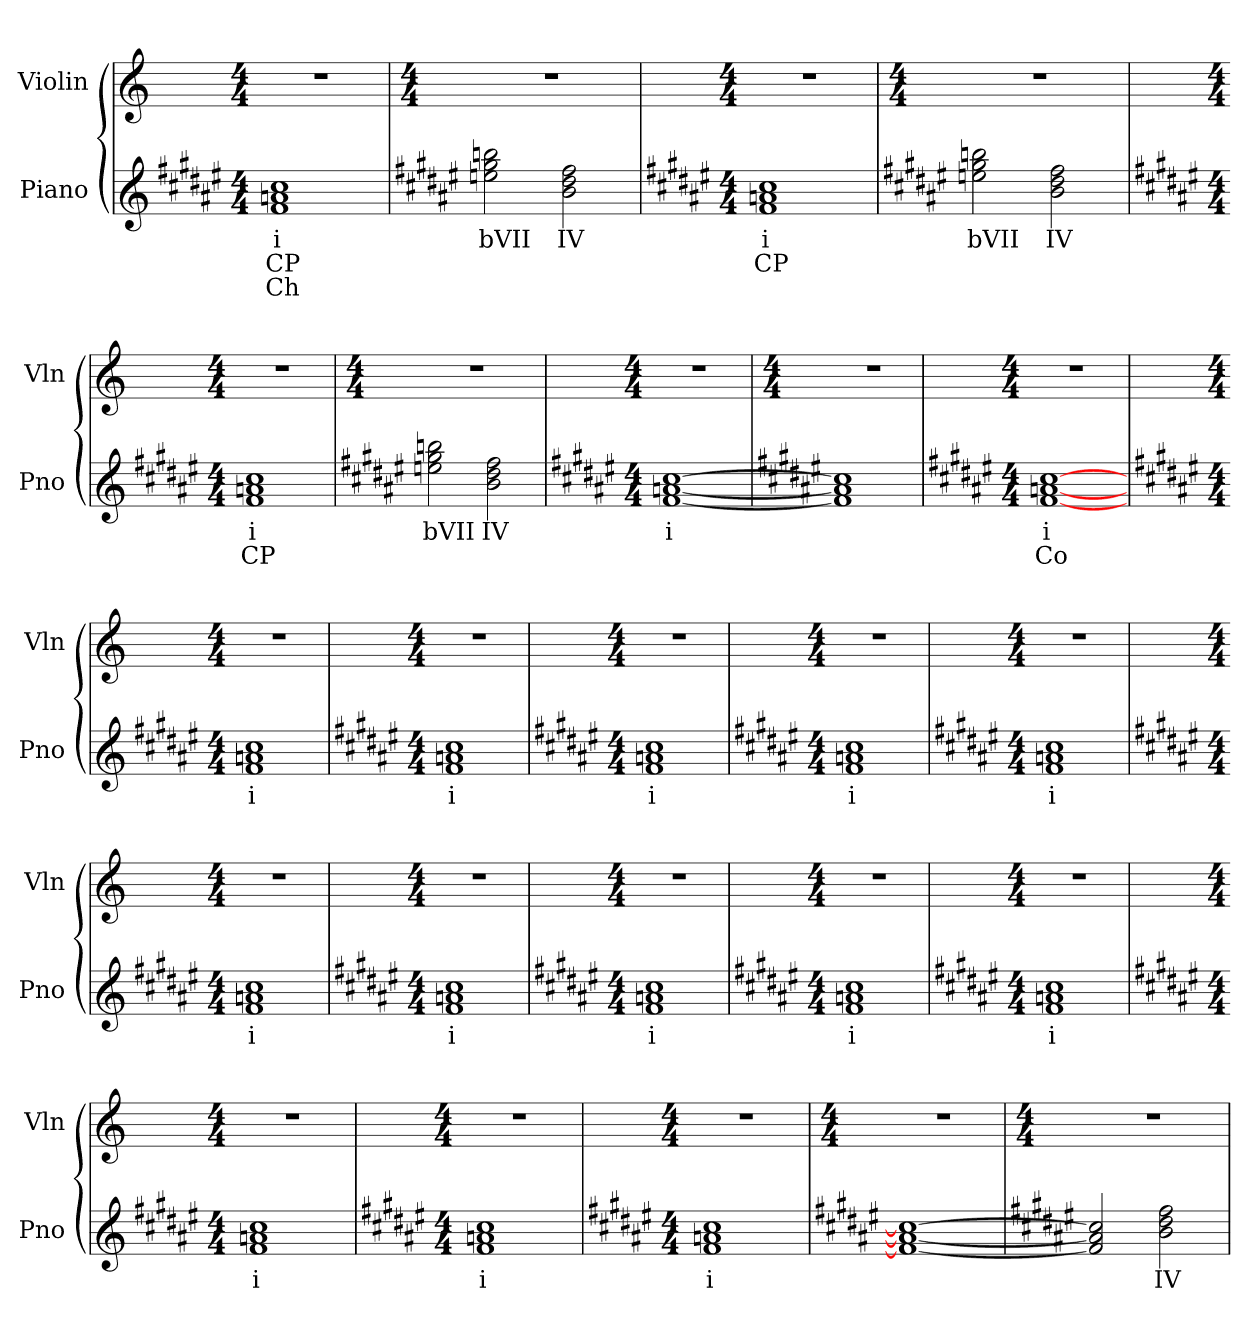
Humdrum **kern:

**kern	**text	**text	**text	**kern
*part2	*part2	*part2	*part2	*part1
*staff2	*staff2	*staff2	*staff2	*staff1
*I"Piano	*	*	*	*I"Violin
*I'Pno	*	*	*	*I'Vln
*	*	*	*	*clefG2
*k[f#c#g#d#a#e#]	*	*	*	*
*F#:	*	*	*	*
*M4/4	*	*	*	*M4/4
=1	=1	=1	=1	=1
1f# 1an 1cc#	i	CP	Ch	1r
=1	=1	=1	=1	=1
*k[f#c#g#d#a#e#]	*	*	*	*
*F#:	*	*	*	*
*	*	*	*	*M4/4
2een 2gg# 2bbn	bVII	.	.	1r
2b 2dd# 2ff#	IV	.	.	.
=1	=1	=1	=1	=1
*k[f#c#g#d#a#e#]	*	*	*	*
*F#:	*	*	*	*
*M4/4	*	*	*	*M4/4
1f# 1an 1cc#	i	CP	.	1r
=1	=1	=1	=1	=1
*k[f#c#g#d#a#e#]	*	*	*	*
*F#:	*	*	*	*
*	*	*	*	*M4/4
2een 2gg# 2bbn	bVII	.	.	1r
2b 2dd# 2ff#	IV	.	.	.
=1	=1	=1	=1	=1
*k[f#c#g#d#a#e#]	*	*	*	*
*F#:	*	*	*	*
*M4/4	*	*	*	*M4/4
1f# 1an 1cc#	i	CP	.	1r
=1	=1	=1	=1	=1
*k[f#c#g#d#a#e#]	*	*	*	*
*F#:	*	*	*	*
*	*	*	*	*M4/4
2een 2gg# 2bbn	bVII	.	.	1r
2b 2dd# 2ff#	IV	.	.	.
=1	=1	=1	=1	=1
*k[f#c#g#d#a#e#]	*	*	*	*
*F#:	*	*	*	*
*M4/4	*	*	*	*M4/4
[1f# [1an [1cc#	i	.	.	1r
=1	=1	=1	=1	=1
*k[f#c#g#d#a#e#]	*	*	*	*
*F#:	*	*	*	*
*	*	*	*	*M4/4
1f#] 1an] 1cc#]	.	.	.	1r
=1	=1	=1	=1	=1
*k[f#c#g#d#a#e#]	*	*	*	*
*F#:	*	*	*	*
*M4/4	*	*	*	*M4/4
[1f# [1an [1cc#	i	Co	.	1r
=1	=1	=1	=1	=1
*k[f#c#g#d#a#e#]	*	*	*	*
*F#:	*	*	*	*
*M4/4	*	*	*	*M4/4
1f# 1an 1cc#	i	.	.	1r
=1	=1	=1	=1	=1
*k[f#c#g#d#a#e#]	*	*	*	*
*F#:	*	*	*	*
*M4/4	*	*	*	*M4/4
1f# 1an 1cc#	i	.	.	1r
=1	=1	=1	=1	=1
*k[f#c#g#d#a#e#]	*	*	*	*
*F#:	*	*	*	*
*M4/4	*	*	*	*M4/4
1f# 1an 1cc#	i	.	.	1r
=1	=1	=1	=1	=1
*k[f#c#g#d#a#e#]	*	*	*	*
*F#:	*	*	*	*
*M4/4	*	*	*	*M4/4
1f# 1an 1cc#	i	.	.	1r
=1	=1	=1	=1	=1
*k[f#c#g#d#a#e#]	*	*	*	*
*F#:	*	*	*	*
*M4/4	*	*	*	*M4/4
1f# 1an 1cc#	i	.	.	1r
=1	=1	=1	=1	=1
*k[f#c#g#d#a#e#]	*	*	*	*
*F#:	*	*	*	*
*M4/4	*	*	*	*M4/4
1f# 1an 1cc#	i	.	.	1r
=1	=1	=1	=1	=1
*k[f#c#g#d#a#e#]	*	*	*	*
*F#:	*	*	*	*
*M4/4	*	*	*	*M4/4
1f# 1an 1cc#	i	.	.	1r
=1	=1	=1	=1	=1
*k[f#c#g#d#a#e#]	*	*	*	*
*F#:	*	*	*	*
*M4/4	*	*	*	*M4/4
1f# 1an 1cc#	i	.	.	1r
=1	=1	=1	=1	=1
*k[f#c#g#d#a#e#]	*	*	*	*
*F#:	*	*	*	*
*M4/4	*	*	*	*M4/4
1f# 1an 1cc#	i	.	.	1r
=1	=1	=1	=1	=1
*k[f#c#g#d#a#e#]	*	*	*	*
*F#:	*	*	*	*
*M4/4	*	*	*	*M4/4
1f# 1an 1cc#	i	.	.	1r
=1	=1	=1	=1	=1
*k[f#c#g#d#a#e#]	*	*	*	*
*F#:	*	*	*	*
*M4/4	*	*	*	*M4/4
1f# 1an 1cc#	i	.	.	1r
=1	=1	=1	=1	=1
*k[f#c#g#d#a#e#]	*	*	*	*
*F#:	*	*	*	*
*M4/4	*	*	*	*M4/4
1f# 1an 1cc#	i	.	.	1r
=1	=1	=1	=1	=1
*k[f#c#g#d#a#e#]	*	*	*	*
*F#:	*	*	*	*
*M4/4	*	*	*	*M4/4
1f# 1an 1cc#	i	.	.	1r
=1	=1	=1	=1	=1
*k[f#c#g#d#a#e#]	*	*	*	*
*F#:	*	*	*	*
*	*	*	*	*M4/4
1f#_ 1an_ 1cc#_	.	.	.	1r
=1	=1	=1	=1	=1
*k[f#c#g#d#a#e#]	*	*	*	*
*F#:	*	*	*	*
*	*	*	*	*M4/4
2f#] 2an] 2cc#]	.	.	.	1r
2b 2dd# 2ff#	IV	.	.	.
=	=	=	=	=
*-	*-	*-	*-	*-
